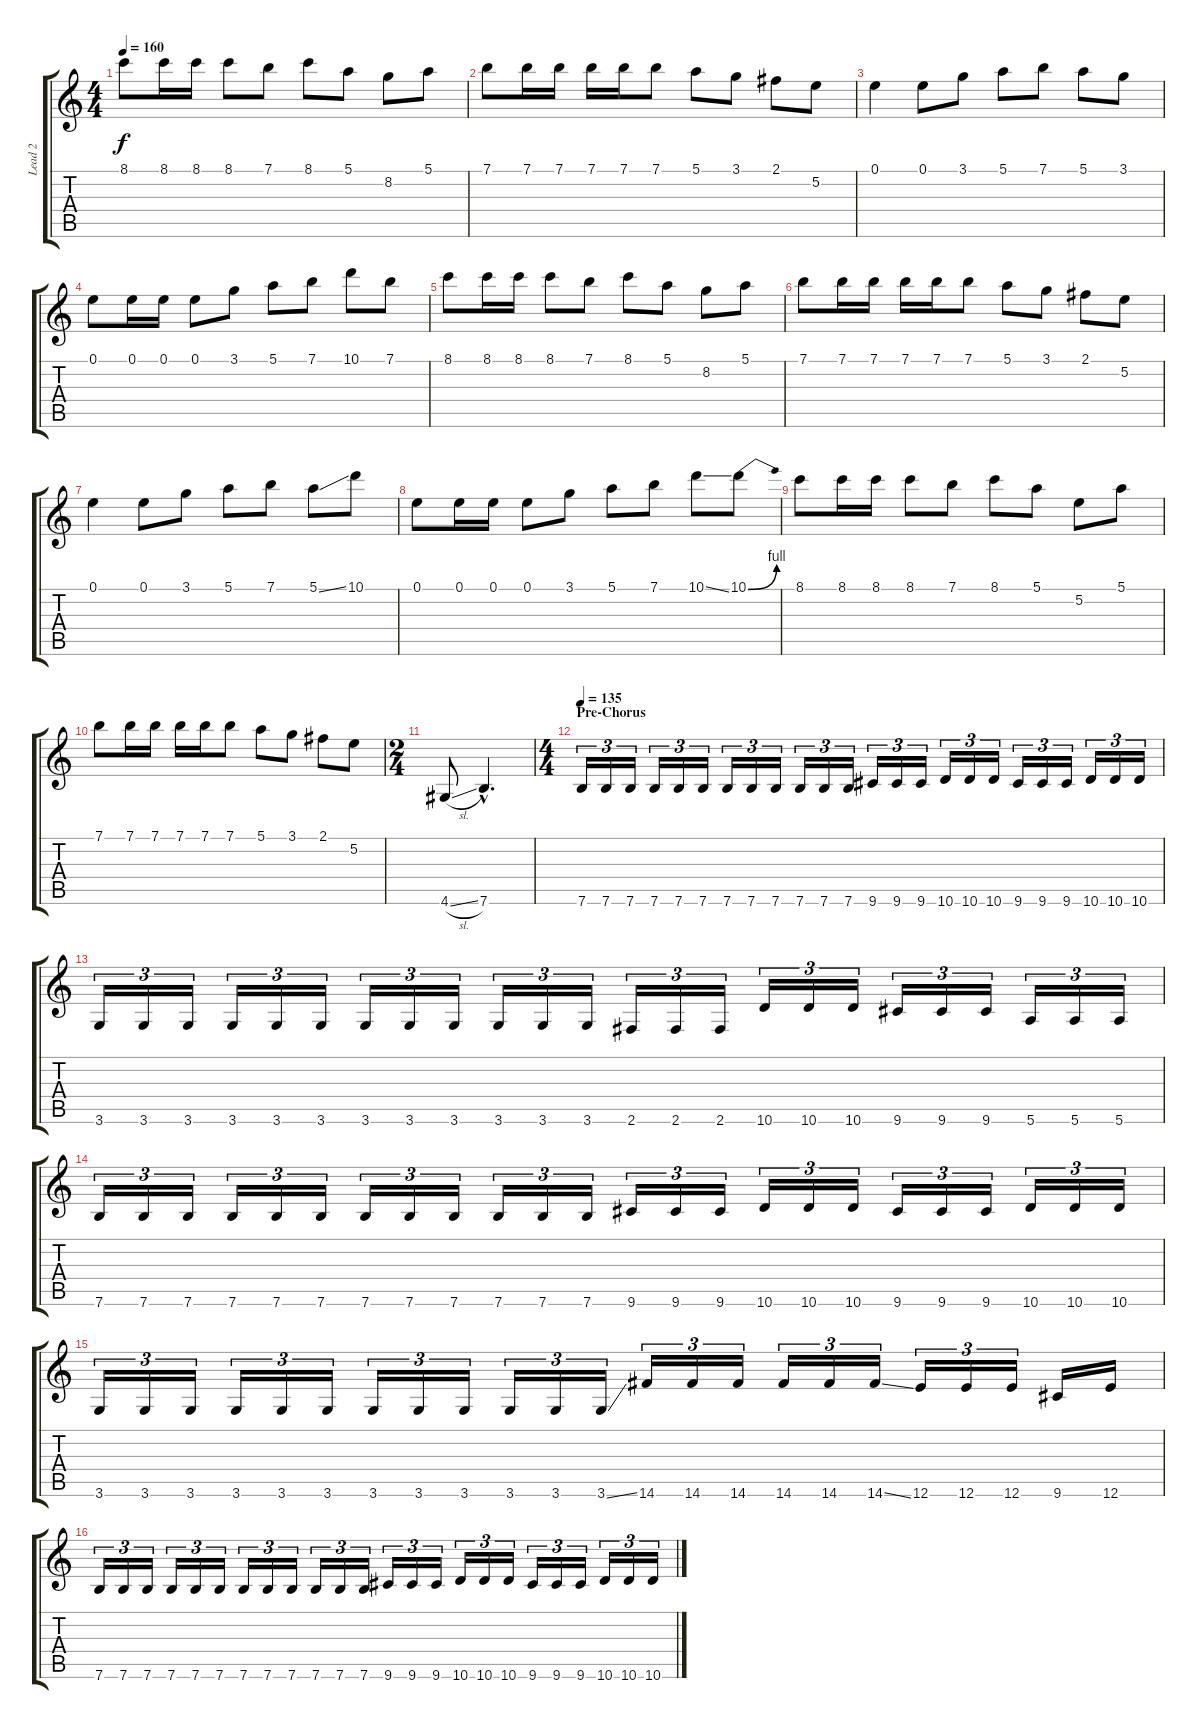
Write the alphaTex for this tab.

\track ("Lead 2" "Lead 2") {instrument distortionguitar}
\staff {score tabs}
\tuning (E4 B3 G3 D3 A2 E2) {hide}
\ts (4 4)
\tempo 160
\clef g2
\ks c
8.1.8{dy f} 8.1.16 8.1.16 8.1.8 7.1.8 8.1.8 5.1.8 8.2.8 5.1.8 |
7.1.8 7.1.16 7.1.16 7.1.16 7.1.16 7.1.8 5.1.8 3.1.8 2.1.8 5.2.8 |
0.1.4 0.1.8 3.1.8 5.1.8 7.1.8 5.1.8 3.1.8 |
0.1.8 0.1.16 0.1.16 0.1.8 3.1.8 5.1.8 7.1.8 10.1.8 7.1.8 |
8.1.8 8.1.16 8.1.16 8.1.8 7.1.8 8.1.8 5.1.8 8.2.8 5.1.8 |
7.1.8 7.1.16 7.1.16 7.1.16 7.1.16 7.1.8 5.1.8 3.1.8 2.1.8 5.2.8 |
0.1.4 0.1.8 3.1.8 5.1.8 7.1.8 5.1{ss}.8 10.1.8 |
0.1.8 0.1.16 0.1.16 0.1.8 3.1.8 5.1.8 7.1.8 10.1{ss}.8 10.1{be (bend 0 0 60 4)}.8 |
8.1.8 8.1.16 8.1.16 8.1.8 7.1.8 8.1.8 5.1.8 5.2.8 5.1.8 |
7.1.8 7.1.16 7.1.16 7.1.16 7.1.16 7.1.8 5.1.8 3.1.8 2.1.8 5.2.8 |
\ts (2 4)
4.6{sl}.8 7.6{hac}.4{d} |
\ts (4 4)
\section ("" "Pre-Chorus")
\tempo 135
7.6.16{tu (3 2)} 7.6.16{tu (3 2)} 7.6.16{tu (3 2)} 7.6.16{tu (3 2)} 7.6.16{tu (3 2)} 7.6.16{tu (3 2)} 7.6.16{tu (3 2)} 7.6.16{tu (3 2)} 7.6.16{tu (3 2)} 7.6.16{tu (3 2)} 7.6.16{tu (3 2)} 7.6.16{tu (3 2)} 9.6.16{tu (3 2)} 9.6.16{tu (3 2)} 9.6.16{tu (3 2)} 10.6.16{tu (3 2)} 10.6.16{tu (3 2)} 10.6.16{tu (3 2)} 9.6.16{tu (3 2)} 9.6.16{tu (3 2)} 9.6.16{tu (3 2)} 10.6.16{tu (3 2)} 10.6.16{tu (3 2)} 10.6.16{tu (3 2)} |
3.6.16{tu (3 2)} 3.6.16{tu (3 2)} 3.6.16{tu (3 2)} 3.6.16{tu (3 2)} 3.6.16{tu (3 2)} 3.6.16{tu (3 2)} 3.6.16{tu (3 2)} 3.6.16{tu (3 2)} 3.6.16{tu (3 2)} 3.6.16{tu (3 2)} 3.6.16{tu (3 2)} 3.6.16{tu (3 2)} 2.6.16{tu (3 2)} 2.6.16{tu (3 2)} 2.6.16{tu (3 2)} 10.6.16{tu (3 2)} 10.6.16{tu (3 2)} 10.6.16{tu (3 2)} 9.6.16{tu (3 2)} 9.6.16{tu (3 2)} 9.6.16{tu (3 2)} 5.6.16{tu (3 2)} 5.6.16{tu (3 2)} 5.6.16{tu (3 2)} |
7.6.16{tu (3 2)} 7.6.16{tu (3 2)} 7.6.16{tu (3 2)} 7.6.16{tu (3 2)} 7.6.16{tu (3 2)} 7.6.16{tu (3 2)} 7.6.16{tu (3 2)} 7.6.16{tu (3 2)} 7.6.16{tu (3 2)} 7.6.16{tu (3 2)} 7.6.16{tu (3 2)} 7.6.16{tu (3 2)} 9.6.16{tu (3 2)} 9.6.16{tu (3 2)} 9.6.16{tu (3 2)} 10.6.16{tu (3 2)} 10.6.16{tu (3 2)} 10.6.16{tu (3 2)} 9.6.16{tu (3 2)} 9.6.16{tu (3 2)} 9.6.16{tu (3 2)} 10.6.16{tu (3 2)} 10.6.16{tu (3 2)} 10.6.16{tu (3 2)} |
3.6.16{tu (3 2)} 3.6.16{tu (3 2)} 3.6.16{tu (3 2)} 3.6.16{tu (3 2)} 3.6.16{tu (3 2)} 3.6.16{tu (3 2)} 3.6.16{tu (3 2)} 3.6.16{tu (3 2)} 3.6.16{tu (3 2)} 3.6.16{tu (3 2)} 3.6.16{tu (3 2)} 3.6{ss}.16{tu (3 2)} 14.6.16{tu (3 2)} 14.6.16{tu (3 2)} 14.6.16{tu (3 2)} 14.6.16{tu (3 2)} 14.6.16{tu (3 2)} 14.6{ss}.16{tu (3 2)} 12.6.16{tu (3 2)} 12.6.16{tu (3 2)} 12.6.16{tu (3 2)} 9.6.16 12.6.16 |
7.6.16{tu (3 2)} 7.6.16{tu (3 2)} 7.6.16{tu (3 2)} 7.6.16{tu (3 2)} 7.6.16{tu (3 2)} 7.6.16{tu (3 2)} 7.6.16{tu (3 2)} 7.6.16{tu (3 2)} 7.6.16{tu (3 2)} 7.6.16{tu (3 2)} 7.6.16{tu (3 2)} 7.6.16{tu (3 2)} 9.6.16{tu (3 2)} 9.6.16{tu (3 2)} 9.6.16{tu (3 2)} 10.6.16{tu (3 2)} 10.6.16{tu (3 2)} 10.6.16{tu (3 2)} 9.6.16{tu (3 2)} 9.6.16{tu (3 2)} 9.6.16{tu (3 2)} 10.6.16{tu (3 2)} 10.6.16{tu (3 2)} 10.6.16{tu (3 2)}
